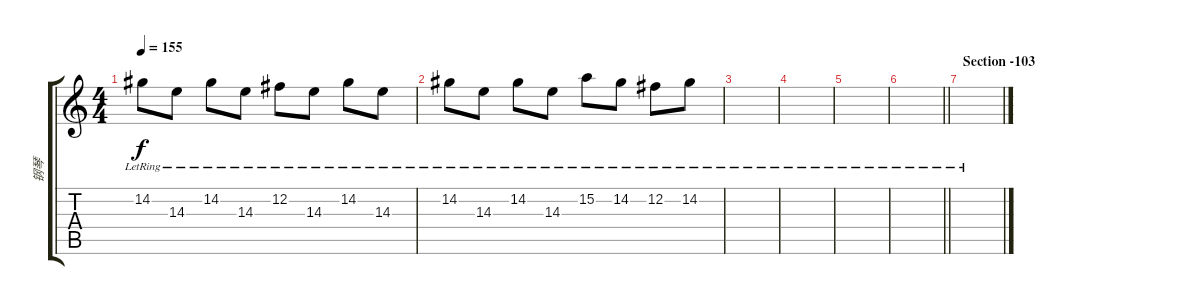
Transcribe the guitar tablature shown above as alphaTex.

\track ("钢琴" "钢琴") {instrument acousticgrandpiano}
\staff {score tabs}
\tuning (B4 Gb4 D4 A3 E3 B2) {hide}
\ts (4 4)
\tempo 155
\clef g2
\ks c
14.2{lr}.8{dy f} 14.3{lr}.8 14.2{lr}.8 14.3{lr}.8 12.2{lr}.8 14.3{lr}.8 14.2{lr}.8 14.3{lr}.8 |
14.2{lr}.8 14.3{lr}.8 14.2{lr}.8 14.3{lr}.8 15.2{lr}.8 14.2{lr}.8 12.2{lr}.8 14.2{lr}.8 |
|
|
|
\barLineRight lightlight
|
\section ("" "Section -103")
